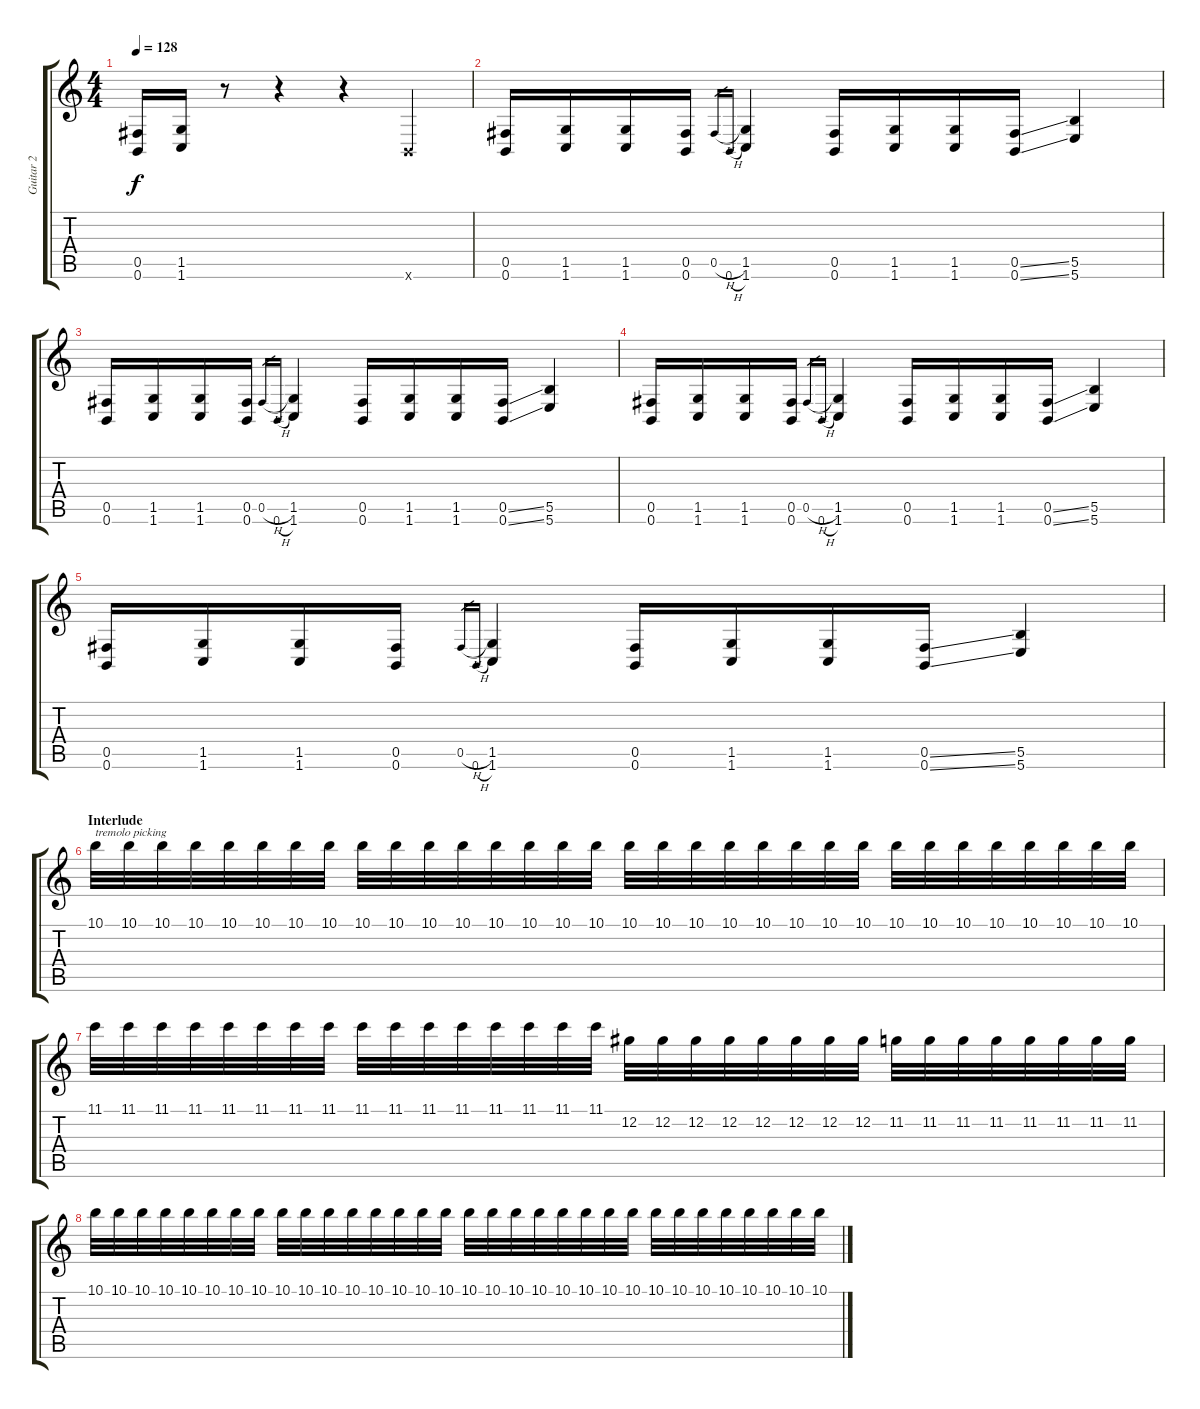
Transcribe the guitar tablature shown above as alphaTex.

\track ("Guitar 2" "Guitar 2") {instrument distortionguitar}
\staff {score tabs}
\tuning (Db4 Ab3 E3 B2 Gb2 B1) {hide}
\ts (4 4)
\tempo 128
\clef g2
\ks c
(0.5 0.6).16{dy f} (1.5 1.6).16 r.8 r.4 r.4 0.6{x}.4 |
(0.5 0.6).16 (1.5 1.6).16 (1.5 1.6).16 (0.5 0.6).16 0.5{h}.16{gr} 0.6{h}.16{gr} (1.5 1.6).4 (0.5 0.6).16 (1.5 1.6).16 (1.5 1.6).16 (0.5{ss} 0.6{ss}).16 (5.5 5.6).4 |
(0.5 0.6).16 (1.5 1.6).16 (1.5 1.6).16 (0.5 0.6).16 0.5{h}.16{gr} 0.6{h}.16{gr} (1.5 1.6).4 (0.5 0.6).16 (1.5 1.6).16 (1.5 1.6).16 (0.5{ss} 0.6{ss}).16 (5.5 5.6).4 |
(0.5 0.6).16 (1.5 1.6).16 (1.5 1.6).16 (0.5 0.6).16 0.5{h}.16{gr} 0.6{h}.16{gr} (1.5 1.6).4 (0.5 0.6).16 (1.5 1.6).16 (1.5 1.6).16 (0.5{ss} 0.6{ss}).16 (5.5 5.6).4 |
(0.5 0.6).16 (1.5 1.6).16 (1.5 1.6).16 (0.5 0.6).16 0.5{h}.16{gr} 0.6{h}.16{gr} (1.5 1.6).4 (0.5 0.6).16 (1.5 1.6).16 (1.5 1.6).16 (0.5{ss} 0.6{ss}).16 (5.5 5.6).4 |
\section ("" "Interlude")
10.1.32{txt "tremolo picking"} 10.1.32 10.1.32 10.1.32 10.1.32 10.1.32 10.1.32 10.1.32 10.1.32 10.1.32 10.1.32 10.1.32 10.1.32 10.1.32 10.1.32 10.1.32 10.1.32 10.1.32 10.1.32 10.1.32 10.1.32 10.1.32 10.1.32 10.1.32 10.1.32 10.1.32 10.1.32 10.1.32 10.1.32 10.1.32 10.1.32 10.1.32 |
11.1.32 11.1.32 11.1.32 11.1.32 11.1.32 11.1.32 11.1.32 11.1.32 11.1.32 11.1.32 11.1.32 11.1.32 11.1.32 11.1.32 11.1.32 11.1.32 12.2.32 12.2.32 12.2.32 12.2.32 12.2.32 12.2.32 12.2.32 12.2.32 11.2.32 11.2.32 11.2.32 11.2.32 11.2.32 11.2.32 11.2.32 11.2.32 |
10.1.32 10.1.32 10.1.32 10.1.32 10.1.32 10.1.32 10.1.32 10.1.32 10.1.32 10.1.32 10.1.32 10.1.32 10.1.32 10.1.32 10.1.32 10.1.32 10.1.32 10.1.32 10.1.32 10.1.32 10.1.32 10.1.32 10.1.32 10.1.32 10.1.32 10.1.32 10.1.32 10.1.32 10.1.32 10.1.32 10.1.32 10.1.32
